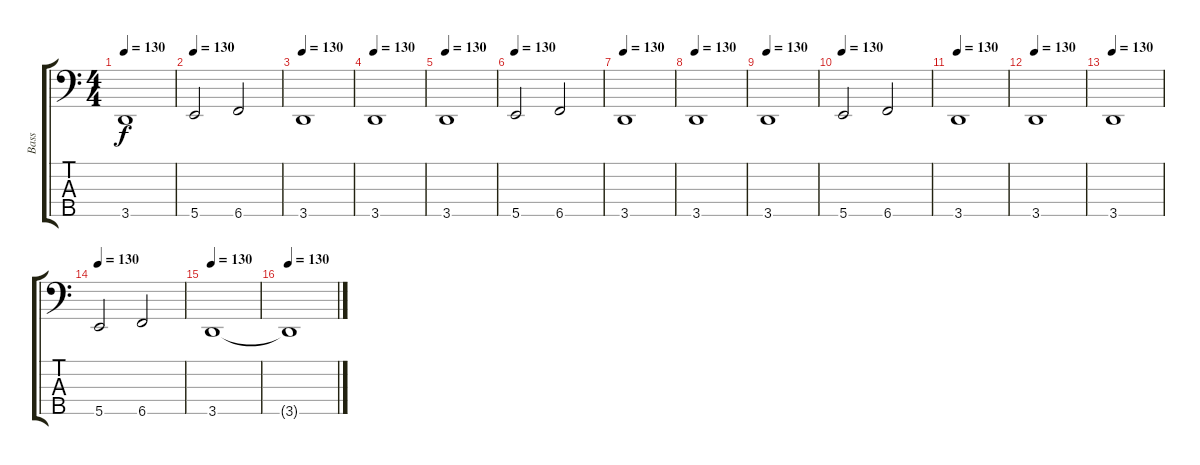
\track ("Bass" "Bass") {instrument electricbassfinger}
\staff {score tabs}
\tuning (G2 D2 A1 E1 B0) {hide}
\ts (4 4)
\tempo 130
\clef f4
\ks c
3.5.1{dy f} |
\tempo 130
5.5.2 6.5.2 |
\tempo 130
3.5.1 |
\tempo 130
3.5.1 |
\tempo 130
3.5.1 |
\tempo 130
5.5.2 6.5.2 |
\tempo 130
3.5.1 |
\tempo 130
3.5.1 |
\tempo 130
3.5.1 |
\tempo 130
5.5.2 6.5.2 |
\tempo 130
3.5.1 |
\tempo 130
3.5.1 |
\tempo 130
3.5.1 |
\tempo 130
5.5.2 6.5.2 |
\tempo 130
3.5.1 |
\tempo 130
3.5{t}.1
